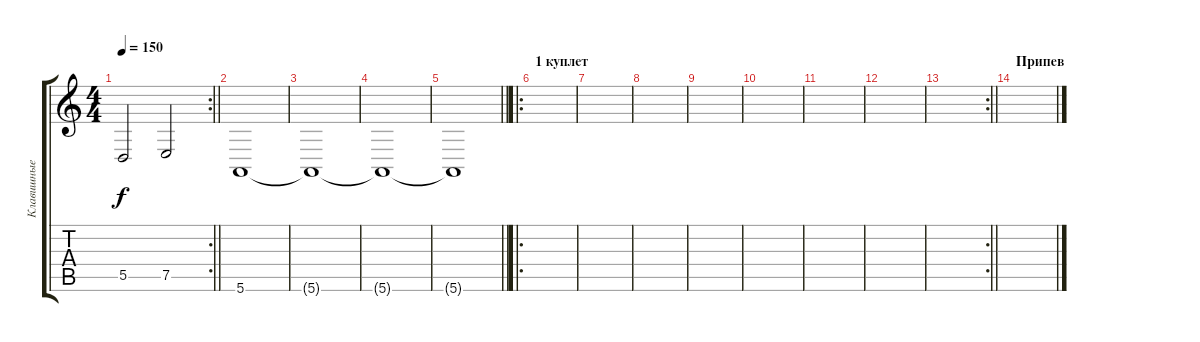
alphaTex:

\track ("Клавишные 5" "Клавишные ") {instrument voiceoohs}
\staff {score tabs}
\tuning (E4 B3 G3 D3 A2 E2) {hide}
\rc 2
\ts (4 4)
\tempo 150
\clef g2
\barLineRight lightlight
\ks c
5.5.2{dy f} 7.5.2 |
5.6.1 |
5.6{t}.1 |
5.6{t}.1 |
\barLineRight lightlight
5.6{t}.1 |
\ro
\section ("" "1 куплет")
|
|
|
|
|
|
|
\rc 2
\barLineRight lightlight
|
\section ("" "Припев")
